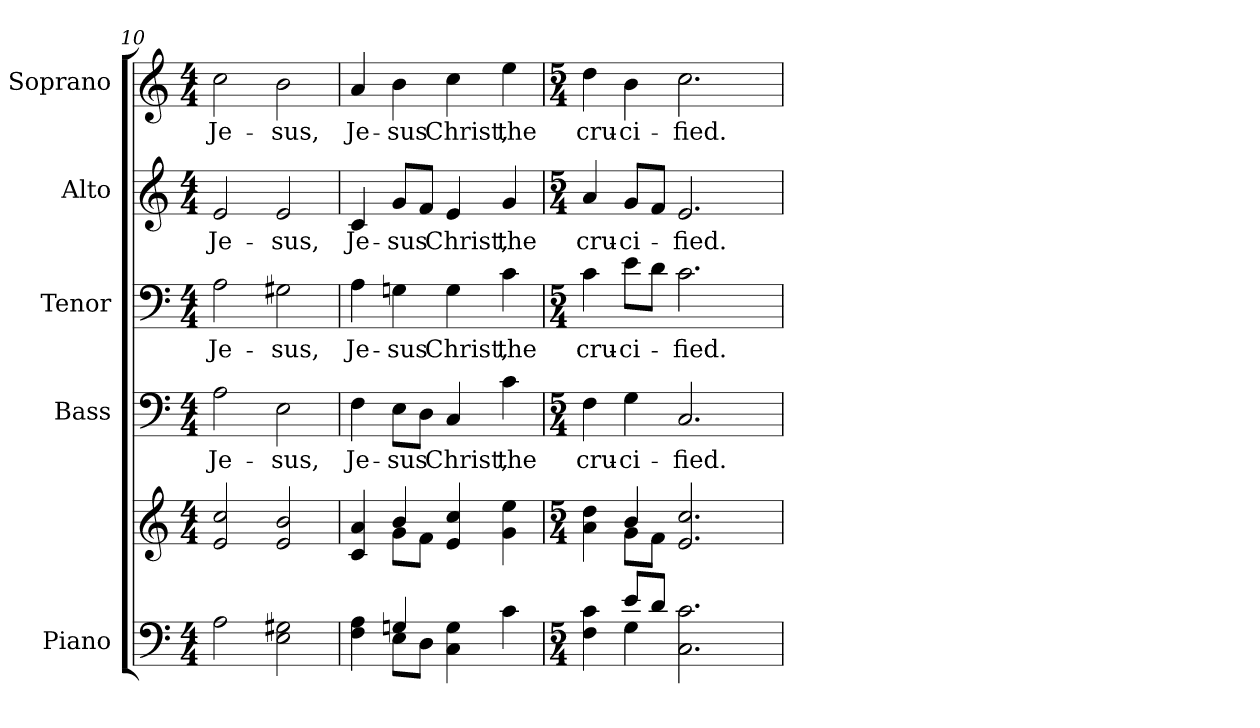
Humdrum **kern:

**kern	**kern	**kern	**text	**kern	**text	**kern	**text	**kern	**text
*part5	*part5	*part4	*part4	*part3	*part3	*part2	*part2	*part1	*part1
*staff6	*staff5	*staff4	*staff4	*staff3	*staff3	*staff2	*staff2	*staff1	*staff1
*I"Piano	*	*I"Bass	*	*I"Tenor	*	*I"Alto	*	*I"Soprano	*
*I'Pno.	*	*I'B.	*	*I'T.	*	*I'A.	*	*I'S.	*
*clefF4	*clefG2	*clefF4	*	*clefF4	*	*clefG2	*	*clefG2	*
*k[]	*k[]	*k[]	*	*k[]	*	*k[]	*	*k[]	*
*C:	*C:	*C:	*	*C:	*	*C:	*	*C:	*
*M4/4	*M4/4	*M4/4	*	*M4/4	*	*M4/4	*	*M4/4	*
=10	=10	=10	=10	=10	=10	=10	=10	=10	=10
!	!	!	!LO:LY:b:color=#000000	!	!	!	!	!	!
!	!	!	!	!	!LO:LY:b:color=#000000	!	!	!	!
!	!	!	!	!	!	!	!LO:LY:b:color=#000000	!	!
!	!	!	!	!	!	!	!	!	!LO:LY:b:color=#000000
2Ai\	2ei/ 2cci	2Ai\	Je-	2Ai\	Je-	2ei/	Je-	2cci\	Je-
!	!	!	!LO:LY:b:color=#000000	!	!	!	!	!	!
!	!	!	!	!	!LO:LY:b:color=#000000	!	!	!	!
!	!	!	!	!	!	!	!LO:LY:b:color=#000000	!	!
!	!	!	!	!	!	!	!	!	!LO:LY:b:color=#000000
2Ei\ 2G#Xi	2ei/ 2bi	2Ei\	-sus,	2G#Xi\	-sus,	2ei/	-sus,	2bi\	-sus,
=11	=11	=11	=11	=11	=11	=11	=11	=11	=11
*^	*^	*	*	*	*	*	*	*	*
!	!	!	!	!	!LO:LY:b:color=#000000	!	!	!	!	!	!
!	!	!	!	!	!	!	!LO:LY:b:color=#000000	!	!	!	!
!	!	!	!	!	!	!	!	!	!LO:LY:b:color=#000000	!	!
!	!	!	!	!	!	!	!	!	!	!	!LO:LY:b:color=#000000
4Fi\ 4Ai	4ryy	4ci/ 4ai	4ryy	4Fi\	Je-	4Ai\	Je-	4ci/	Je-	4ai/	Je-
!	!	!	!	!	!LO:LY:b:color=#000000	!	!	!	!	!	!
!	!	!	!	!	!	!	!LO:LY:b:color=#000000	!	!	!	!
!	!	!	!	!	!	!	!	!	!LO:LY:b:color=#000000	!	!
!	!	!	!	!	!	!	!	!	!	!	!LO:LY:b:color=#000000
4Gni/	8Ei\L	4bi/	8gi\L	8Ei\L	-sus	4Gni\	-sus	8gi/L	-sus	4bi\	-sus
.	8Di\J	.	8fi\J	8Di\J	.	.	.	8fi/J	.	.	.
!	!	!	!	!	!LO:LY:b:color=#000000	!	!	!	!	!	!
!	!	!	!	!	!	!	!LO:LY:b:color=#000000	!	!	!	!
!	!	!	!	!	!	!	!	!	!LO:LY:b:color=#000000	!	!
!	!	!	!	!	!	!	!	!	!	!	!LO:LY:b:color=#000000
4Ci\ 4Gi	2ryy	4ei/ 4cci	2ryy	4Ci/	Christ,	4Gi\	Christ,	4ei/	Christ,	4cci\	Christ,
!	!	!	!	!	!LO:LY:b:color=#000000	!	!	!	!	!	!
!	!	!	!	!	!	!	!LO:LY:b:color=#000000	!	!	!	!
!	!	!	!	!	!	!	!	!	!LO:LY:b:color=#000000	!	!
!	!	!	!	!	!	!	!	!	!	!	!LO:LY:b:color=#000000
4ci\	.	4gi\ 4eei	.	4ci\	the	4ci\	the	4gi/	the	4eei\	the
=12	=12	=12	=12	=12	=12	=12	=12	=12	=12	=12	=12
*M5/4	*	*M5/4	*	*M5/4	*	*M5/4	*	*M5/4	*	*M5/4	*
!	!	!	!	!	!LO:LY:b:color=#000000	!	!	!	!	!	!
!	!	!	!	!	!	!	!LO:LY:b:color=#000000	!	!	!	!
!	!	!	!	!	!	!	!	!	!LO:LY:b:color=#000000	!	!
!	!	!	!	!	!	!	!	!	!	!	!LO:LY:b:color=#000000
4Fi\ 4ci	4ryy	4ai\ 4ddi	4ryy	4Fi\	cru-	4ci\	cru-	4ai/	cru-	4ddi\	cru-
!	!	!	!	!	!LO:LY:b:color=#000000	!	!	!	!	!	!
!	!	!	!	!	!	!	!LO:LY:b:color=#000000	!	!	!	!
!	!	!	!	!	!	!	!	!	!LO:LY:b:color=#000000	!	!
!	!	!	!	!	!	!	!	!	!	!	!LO:LY:b:color=#000000
8ei/L	4Gi\	4bi/	8gi\L	4Gi\	-ci-	8ei\L	-ci-	8gi/L	-ci-	4bi\	-ci-
8di/J	.	.	8fi\J	.	.	8di\J	.	8fi/J	.	.	.
!	!	!	!	!	!LO:LY:b:color=#000000	!	!	!	!	!	!
!	!	!	!	!	!	!	!LO:LY:b:color=#000000	!	!	!	!
!	!	!	!	!	!	!	!	!	!LO:LY:b:color=#000000	!	!
!	!	!	!	!	!	!	!	!	!	!	!LO:LY:b:color=#000000
2.Ci\ 2.ci	2ryy	2.ei/ 2.cci	2ryy	2.Ci/	-fied.	2.ci\	-fied.	2.ei/	-fied.	2.cci\	-fied.
.	4ryy	.	4ryy	.	.	.	.	.	.	.	.
*v	*v	*	*	*	*	*	*	*	*	*	*
*	*v	*v	*	*	*	*	*	*	*	*
=	=	=	=	=	=	=	=	=	=
*-	*-	*-	*-	*-	*-	*-	*-	*-	*-
